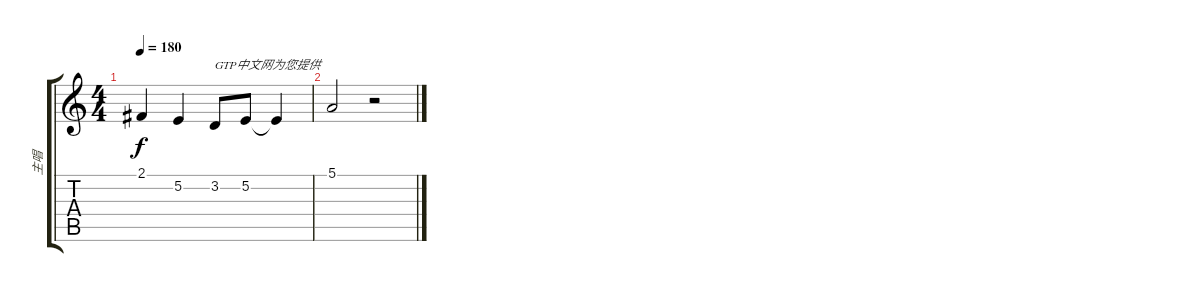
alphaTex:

\track ("主唱" "主唱") {instrument brightacousticpiano}
\staff {score tabs}
\tuning (E4 B3 G3 D3 A2 E2) {hide}
\ts (4 4)
\tempo 180
\clef g2
\ks c
2.1.4{dy f} 5.2.4 3.2.8{txt "GTP中文网为您提供"} 5.2.8 5.2{t}.4 |
5.1.2 r.2
